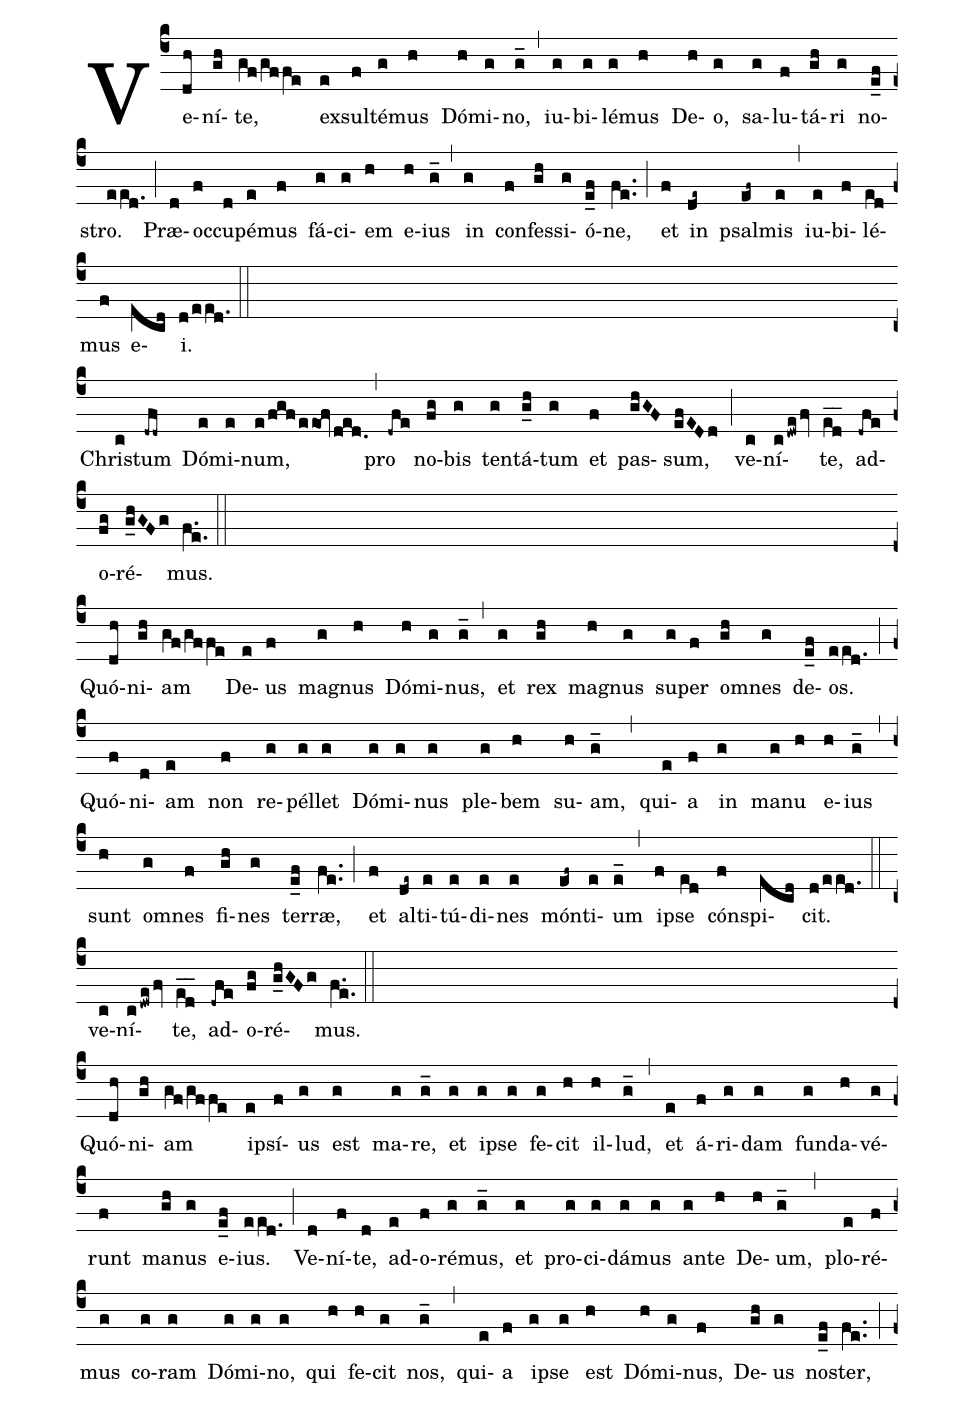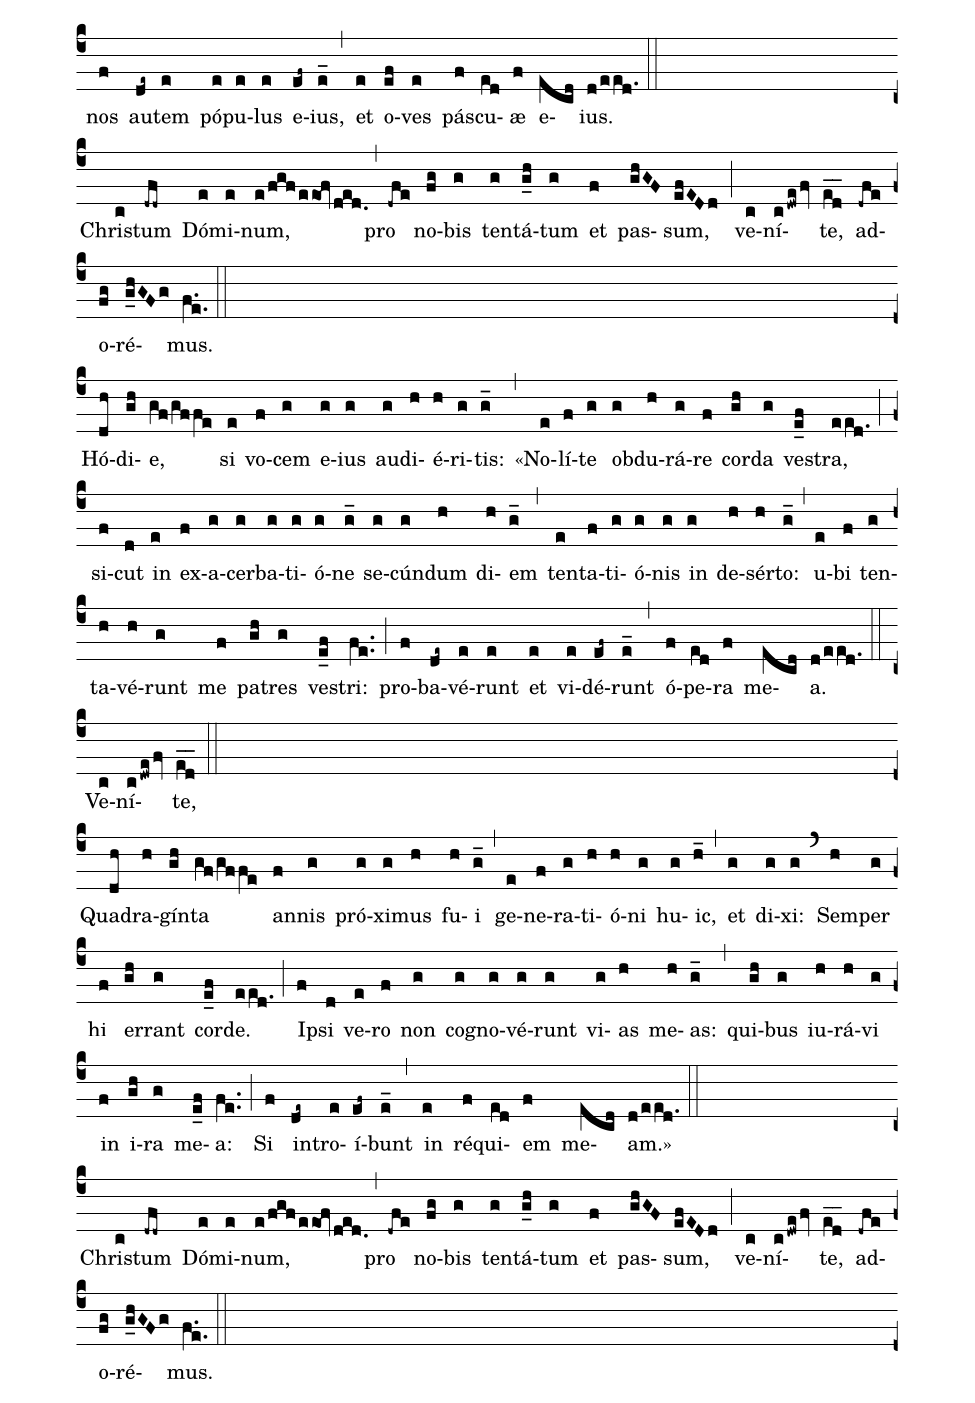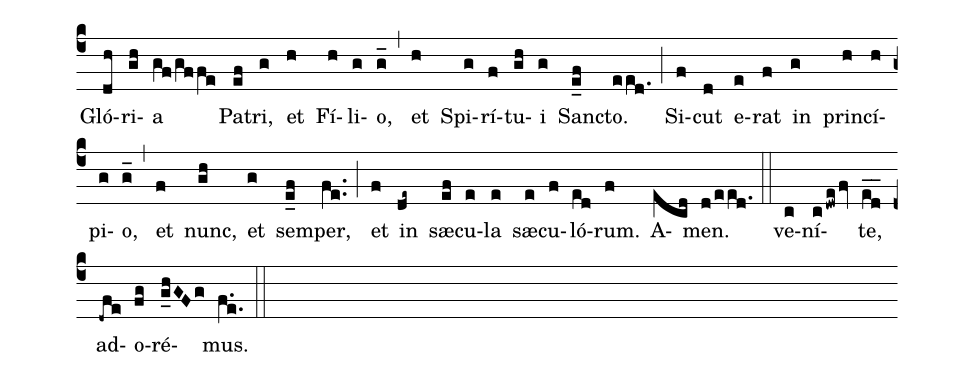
%%
(c4)Ve(dh)ní(gh)te,(gf/gf/fe) ex(e)sul(f)té(g)mus(h) Dó(h)mi(g)no,(g_) (,) iu(g)bi(g)lé(g)mus(h) De(h)o,(g) sa(g)lu(f)tá(gh)ri(g) no(e_f)stro.(eed.) (;) Præ(d)oc(f)cu(d)pé(e)mus(f) fá(g)ci(g)em(h) e(h)ius(g_) (,) in(g) con(f)fes(gh)si(g)ó(e_f)ne,(fe..) (;) et(f) in(de~) psal(ef~)mis(e) (,) iu(e)bi(f)lé(ed)mus(f) e(ecd)i.(d/eed.) (::Z)

Chri(c)stum(-dfd~) Dó(e)mi(e)num,(e/fgfeeo!fvded.) (,) pro(-dfe) no(fg)bis(g) ten(g)tá(g_h)tum(g) et(f) pas(ghGF)sum,(efEDd) (;)
ve(c)ní(cdwefv)te,(e_d_) ad(-dfe)o(fg)ré(g_hGFg)mus.(f.e.) (::Z)

Quó(dh)ni(gh)am(gf/gf/fe) De(e)us(f) ma(g)gnus(h) Dó(h)mi(g)nus,(g_) (,) et(g) rex(gh) ma(h)gnus(g) su(g)per(f) om(gh)nes(g) de(e_f)os.(eed.) (;) Quó(f)ni(d)am(e) non(f) re(g)pél(g)let(g) Dó(g)mi(g)nus(g) ple(g)bem(h) su(h)am,(g_) (,) qui(e)a(f) in(g) ma(g)nu(h) e(h)ius(g_) (,) sunt(h) om(g)nes(f) fi(gh)nes(g) ter(e_f)ræ,(fe..) (;) et(f) al(de~)ti(e)tú(e)di(e)nes(e) món(ef~)ti(e)um(e_) (,) i(f)pse(ed) cón(f)spi(ecd)cit.(d/eed.) (::)

ve(c)ní(cdwefv)te,(e_d_) ad(-dfe)o(fg)ré(g_hGFg)mus.(f.e.) (::Z)

Quó(dh)ni(gh)am(gf/gf/fe) i(e)psí(f)us(g) est(g) ma(g)re,(g_) et(g) i(g)pse(g) fe(g)cit(h) il(h)lud,(g_) (,) et(e) á(f)ri(g)dam(g) fun(g)da(h)vé(g)runt(f) ma(gh)nus(g) e(e_f)ius.(eed.) (;) Ve(d)ní(f)te,(d) ad(e)o(f)ré(g)mus,(g_) et(g) pro(g)ci(g)dá(g)mus(g) an(g)te(h) De(h)um,(g_) (,) plo(e)ré(f)mus(g) co(g)ram(g) Dó(g)mi(g)no,(g) qui(h) fe(h)cit(g) nos,(g_) (,) qui(e)a(f) i(g)pse(g) est(h) Dó(h)mi(g)nus,(f) De(gh)us(g) no(e_f)ster,(fe..) (;) nos(f) au(de~)tem(e) pó(e)pu(e)lus(e) e(ef~)ius,(e_) (,) et(e) o(ef)ves(e) pá(f)scu(ed)æ(f) e(ecd)ius.(d/eed.) (::Z)

Chri(c)stum(-dfd~) Dó(e)mi(e)num,(e/fgfeeo!fvded.) (,) pro(-dfe) no(fg)bis(g) ten(g)tá(g_h)tum(g) et(f) pas(ghGF)sum,(efEDd) (;)
ve(c)ní(cdwefv)te,(e_d_) ad(-dfe)o(fg)ré(g_hGFg)mus.(f.e.) (::Z)

Hó(dh)di(gh)e,(gf/gf/fe) si(e) vo(f)cem(g) e(g)ius(g) au(g)di(h)é(h)ri(g)tis:(g_) (,) «No(e)lí(f)te(g) ob(g)du(h)rá(g)re(f) cor(gh)da(g) ve(e_f)stra,(eed.) (;) si(f)cut(d) in(e) ex(f)a(g)cer(g)ba(g)ti(g)ó(g)ne(g_) se(g)cún(g)dum(h) di(h)em(g_) (,) ten(e)ta(f)ti(g)ó(g)nis(g) in(g) de(h)sér(h)to:(g_) (,) u(e)bi(f) ten(g)ta(h)vé(h)runt(g) me(f) pa(gh)tres(g) ve(e_f)stri:(fe..) (;) pro(f)ba(de~)vé(e)runt(e) et(e) vi(e)dé(ef~)runt(e_) (,) ó(f)pe(ed)ra(f) me(ecd)a.(d/eed.) (::)

Ve(c)ní(cdwefv)te,(e_d_) (::Z)

Qua(dh)dra(h)gín(gh)ta(gf/gf/fe) an(f)nis(g) pró(g)xi(g)mus(h) fu(h)i(g_) (,) ge(e)ne(f)ra(g)ti(h)ó(h)ni(g) hu(g)ic,(h_) (,) et(g) di(g)xi:(g) (`) Sem(h)per(g) hi(f) er(gh)rant(g) cor(e_f)de.(eed.) (;) I(f)psi(d) ve(e)ro(f) non(g) co(g)gno(g)vé(g)runt(g) vi(g)as(h) me(h)as:(g_) (,) qui(gh)bus(g) iu(h)rá(h)vi(g) in(f) i(gh)ra(g) me(e_f)a:(fe..) (;) Si(f) in(de~)tro(e)í(ef~)bunt(e_) (,) in(e) ré(f)qui(ed)em(f) me(ecd)am.»(d/eed.) (::Z)

Chri(c)stum(-dfd~) Dó(e)mi(e)num,(e/fgfeeo!fvded.) (,) pro(-dfe) no(fg)bis(g) ten(g)tá(g_h)tum(g) et(f) pas(ghGF)sum,(efEDd) (;)
ve(c)ní(cdwefv)te,(e_d_) ad(-dfe)o(fg)ré(g_hGFg)mus.(f.e.) (::Z)

Gló(dh)ri(gh)a(gf/gf/fe) Pa(ef)tri,(g) et(h) Fí(h)li(g)o,(g_) (,) et(h) Spi(g)rí(f)tu(gh)i(g) San(e_f)cto.(eed.) (;) Si(f)cut(d) e(e)rat(f) in(g) prin(h)cí(h)pi(g)o,(g_) (,) et(f) nunc,(gh) et(g) sem(e_f)per,(fe..) (;) et(f) in(de~) s{<sp>ae</sp>}(ef)cu(e)la(e) sæ(e)cu(f)ló(ed)rum.(f) A(ecd)men.(d/eed.) (::)

ve(c)ní(cdwefv)te,(e_d_) ad(-dfe)o(fg)ré(g_hGFg)mus.(f.e.) (::Z)
